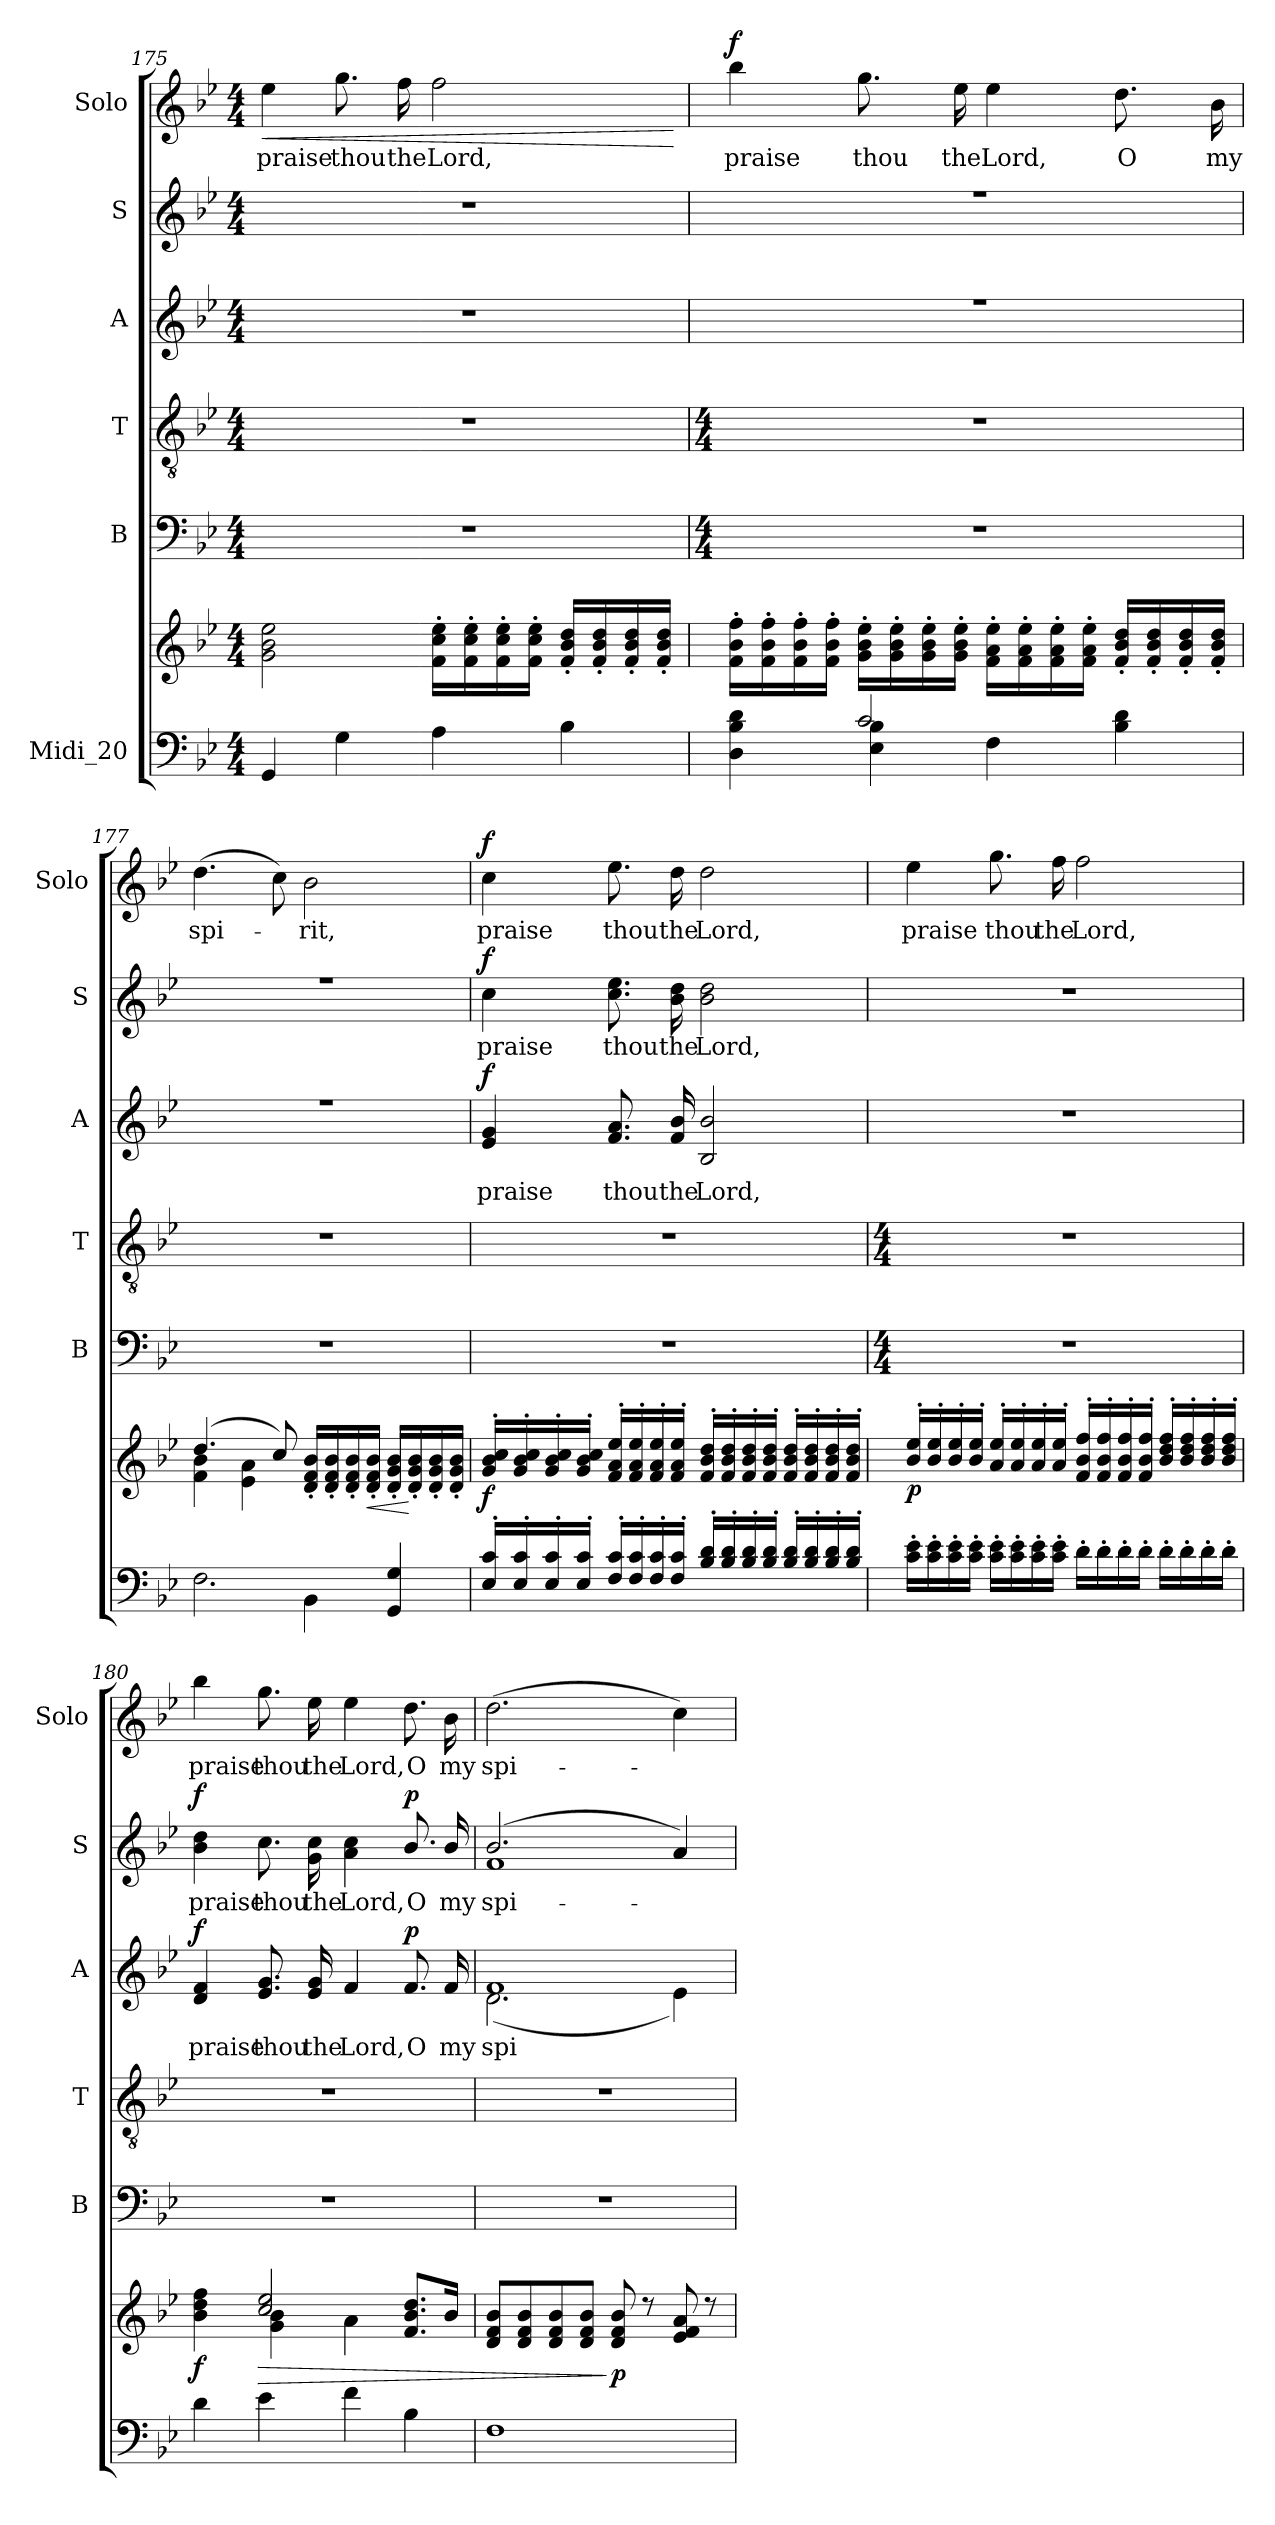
**kern	**kern	**dynam	**kern	**kern	**kern	**text	**dynam	**kern	**text	**dynam	**kern	**text	**dynam
*part6	*part6	*part6	*part5	*part4	*part3	*part3	*part3	*part2	*part2	*part2	*part1	*part1	*part1
*staff7	*staff6	*staff6/7	*staff5	*staff4	*staff3	*staff3	*staff3	*staff2	*staff2	*staff2	*staff1	*staff1	*staff1
*I"Midi_20	*	*	*I"B	*I"T	*I"A	*	*	*I"S	*	*	*I"Solo	*	*
*	*	*	*I'B	*I'T	*I'A	*	*	*I'S	*	*	*I'Solo	*	*
*clefF4	*clefG2	*	*clefF4	*clefGv2	*clefG2	*	*	*clefG2	*	*	*clefG2	*	*
*k[b-e-]	*k[b-e-]	*	*k[b-e-]	*k[b-e-]	*k[b-e-]	*	*	*k[b-e-]	*	*	*k[b-e-]	*	*
*B-:	*B-:	*	*B-:	*B-:	*B-:	*	*	*B-:	*	*	*B-:	*	*
*M4/4	*M4/4	*	*M4/4	*M4/4	*M4/4	*	*	*M4/4	*	*	*M4/4	*	*
=175	=175	=175	=175	=175	=175	=175	=175	=175	=175	=175	=175	=175	=175
*^	*^	*	*	*	*	*	*	*	*	*	*	*	*
!	!	!	!	!	!	!	!	!	!	!	!	!	!	!LO:LY:b	!LO:HP:b
4GG	2ryy	2g\ 2b-\ 2ee-\	2ryy	.	1r	1r	1r	.	.	1r	.	.	4ee-	praise	<
!	!	!	!	!	!	!	!	!	!	!	!	!	!	!LO:LY:b	!
4G\	.	.	.	.	.	.	.	.	.	.	.	.	8.gg	thou	.
!	!	!	!	!	!	!	!	!	!	!	!	!	!	!LO:LY:b	!
.	.	.	.	.	.	.	.	.	.	.	.	.	16ff	the	.
!	!	!	!	!	!	!	!	!	!	!	!	!	!	!LO:LY:b	!
4A\	2ryy	16f\' 16cc\' 16ee-\'LL	2ryy	.	.	.	.	.	.	.	.	.	2ff	Lord,	.
.	.	16f\' 16cc\' 16ee-\'	.	.	.	.	.	.	.	.	.	.	.	.	.
.	.	16f\' 16cc\' 16ee-\'	.	.	.	.	.	.	.	.	.	.	.	.	.
.	.	16f\' 16cc\' 16ee-\'JJ	.	.	.	.	.	.	.	.	.	.	.	.	.
4B-\	.	16f' 16b-' 16dd'LL	.	.	.	.	.	.	.	.	.	.	.	.	.
.	.	16f' 16b-' 16dd'	.	.	.	.	.	.	.	.	.	.	.	.	.
.	.	16f' 16b-' 16dd'	.	.	.	.	.	.	.	.	.	.	.	.	.
.	.	16f' 16b-' 16dd'JJ	.	.	.	.	.	.	.	.	.	.	.	.	.
*v	*v	*	*	*	*	*	*	*	*	*	*	*	*	*	*
*	*v	*v	*	*	*	*	*	*	*	*	*	*	*	*
.	.	.	.	.	.	.	.	.	.	.	.	.	[
!!LO:LB:g=z
=176	=176	=176	=176	=176	=176	=176	=176	=176	=176	=176	=176	=176	=176
*	*	*	*M4/4	*M4/4	*	*	*	*	*	*	*	*	*
*^	*^	*	*	*	*^	*	*	*^	*	*	*	*	*
!	!	!	!	!	!	!	!	!	!	!	!	!	!	!	!	!LO:LY:b	!LO:DY:b
4D\ 4B-\ 4d\	4ryy	16f\' 16b-\' 16ff\'LL	2ryy	.	1r	1r	1r	1ryy	.	.	1r	1ryy	.	.	4bb-	praise	f
.	.	16f\' 16b-\' 16ff\'	.	.	.	.	.	.	.	.	.	.	.	.	.	.	.
.	.	16f\' 16b-\' 16ff\'	.	.	.	.	.	.	.	.	.	.	.	.	.	.	.
.	.	16f\' 16b-\' 16ff\'JJ	.	.	.	.	.	.	.	.	.	.	.	.	.	.	.
!	!	!	!	!	!	!	!	!	!	!	!	!	!	!	!	!LO:LY:b	!
2c/	4E- 4B-	16g\' 16b-\' 16ee-\'LL	.	.	.	.	.	.	.	.	.	.	.	.	8.gg	thou	.
.	.	16g\' 16b-\' 16ee-\'	.	.	.	.	.	.	.	.	.	.	.	.	.	.	.
.	.	16g\' 16b-\' 16ee-\'	.	.	.	.	.	.	.	.	.	.	.	.	.	.	.
!	!	!	!	!	!	!	!	!	!	!	!	!	!	!	!	!LO:LY:b	!
.	.	16g\' 16b-\' 16ee-\'JJ	.	.	.	.	.	.	.	.	.	.	.	.	16ee-	the	.
!	!	!	!	!	!	!	!	!	!	!	!	!	!	!	!	!LO:LY:b	!
.	4F	16f' 16a' 16ee-'LL	2ryy	.	.	.	.	.	.	.	.	.	.	.	4ee-	Lord,	.
.	.	16f' 16a' 16ee-'	.	.	.	.	.	.	.	.	.	.	.	.	.	.	.
.	.	16f' 16a' 16ee-'	.	.	.	.	.	.	.	.	.	.	.	.	.	.	.
.	.	16f' 16a' 16ee-'JJ	.	.	.	.	.	.	.	.	.	.	.	.	.	.	.
!	!	!	!	!	!	!	!	!	!	!	!	!	!	!	!	!LO:LY:b	!
4B-\ 4d\	4ryy	16f' 16b-' 16dd'LL	.	.	.	.	.	.	.	.	.	.	.	.	8.dd	O	.
.	.	16f' 16b-' 16dd'	.	.	.	.	.	.	.	.	.	.	.	.	.	.	.
.	.	16f' 16b-' 16dd'	.	.	.	.	.	.	.	.	.	.	.	.	.	.	.
!	!	!	!	!	!	!	!	!	!	!	!	!	!	!	!	!LO:LY:b	!
.	.	16f' 16b-' 16dd'JJ	.	.	.	.	.	.	.	.	.	.	.	.	16b-	my	.
=177	=177	=177	=177	=177	=177	=177	=177	=177	=177	=177	=177	=177	=177	=177	=177	=177	=177
!	!	!	!	!	!	!	!	!	!	!	!	!	!	!	!	!LO:LY:b	!
2.F\	2ryy	(>4.dd/	4f\ 4b-\	.	1r	1r	1r	1ryy	.	.	1r	1ryy	.	.	(>4.dd	spi-	.
.	.	.	4e-\ 4a\	.	.	.	.	.	.	.	.	.	.	.	.	.	.
.	.	8cc/)	.	.	.	.	.	.	.	.	.	.	.	.	8cc)	.	.
!	!	!	!	!	!	!	!	!	!	!	!	!	!	!	!	!LO:LY:b	!
.	4BB-	16d' 16f' 16b-'LL	2ryy	.	.	.	.	.	.	.	.	.	.	.	2b-	rit,	.
.	.	16d' 16f' 16b-'	.	.	.	.	.	.	.	.	.	.	.	.	.	.	.
.	.	16d' 16f' 16b-'	.	.	.	.	.	.	.	.	.	.	.	.	.	.	.
!	!	!	!	!LO:HP:b	!	!	!	!	!	!	!	!	!	!	!	!	!
.	.	16d' 16f' 16b-'JJ	.	<	.	.	.	.	.	.	.	.	.	.	.	.	.
4GG 4G	4ryy	16d' 16g' 16b-'LL	.	.	.	.	.	.	.	.	.	.	.	.	.	.	.
.	.	16d' 16g' 16b-'	.	[	.	.	.	.	.	.	.	.	.	.	.	.	.
.	.	16d' 16g' 16b-'	.	.	.	.	.	.	.	.	.	.	.	.	.	.	.
.	.	16d' 16g' 16b-'JJ	.	.	.	.	.	.	.	.	.	.	.	.	.	.	.
=178	=178	=178	=178	=178	=178	=178	=178	=178	=178	=178	=178	=178	=178	=178	=178	=178	=178
!	!	!	!	!LO:DY:b	!	!	!	!	!LO:LY:b	!LO:DY:b	!	!	!LO:LY:b	!LO:DY:b	!	!LO:LY:b	!LO:DY:b
16E-' 16c'LL	1ryy	16g' 16b-' 16cc'LL	1ryy	f	1r	1r	4e- 4g	1ryy	praise	f	4cc\	1ryy	praise	f	4cc	praise	f
16E-' 16c'	.	16g' 16b-' 16cc'	.	.	.	.	.	.	.	.	.	.	.	.	.	.	.
16E-' 16c'	.	16g' 16b-' 16cc'	.	.	.	.	.	.	.	.	.	.	.	.	.	.	.
16E-' 16c'JJ	.	16g' 16b-' 16cc'JJ	.	.	.	.	.	.	.	.	.	.	.	.	.	.	.
!	!	!	!	!	!	!	!	!	!LO:LY:b	!	!	!	!LO:LY:b	!	!	!LO:LY:b	!
16F' 16c'LL	.	16f' 16a' 16ee-'LL	.	.	.	.	8.f 8.a	.	thou	.	8.cc\ 8.ee-\	.	thou	.	8.ee-	thou	.
16F' 16c'	.	16f' 16a' 16ee-'	.	.	.	.	.	.	.	.	.	.	.	.	.	.	.
16F' 16c'	.	16f' 16a' 16ee-'	.	.	.	.	.	.	.	.	.	.	.	.	.	.	.
!	!	!	!	!	!	!	!	!	!LO:LY:b	!	!	!	!LO:LY:b	!	!	!LO:LY:b	!
16F' 16c'JJ	.	16f' 16a' 16ee-'JJ	.	.	.	.	16f 16b-	.	the	.	16b-\ 16dd\	.	the	.	16dd	the	.
!	!	!	!	!	!	!	!	!	!LO:LY:b	!	!	!	!LO:LY:b	!	!	!LO:LY:b	!
16B-' 16d'LL	.	16f' 16b-' 16dd'LL	.	.	.	.	2B- 2b-	.	Lord,	.	2b-\ 2dd\	.	Lord,	.	2dd	Lord,	.
16B-' 16d'	.	16f' 16b-' 16dd'	.	.	.	.	.	.	.	.	.	.	.	.	.	.	.
16B-' 16d'	.	16f' 16b-' 16dd'	.	.	.	.	.	.	.	.	.	.	.	.	.	.	.
16B-' 16d'JJ	.	16f' 16b-' 16dd'JJ	.	.	.	.	.	.	.	.	.	.	.	.	.	.	.
16B-' 16d'LL	.	16f' 16b-' 16dd'LL	.	.	.	.	.	.	.	.	.	.	.	.	.	.	.
16B-' 16d'	.	16f' 16b-' 16dd'	.	.	.	.	.	.	.	.	.	.	.	.	.	.	.
16B-' 16d'	.	16f' 16b-' 16dd'	.	.	.	.	.	.	.	.	.	.	.	.	.	.	.
16B-' 16d'JJ	.	16f' 16b-' 16dd'JJ	.	.	.	.	.	.	.	.	.	.	.	.	.	.	.
*v	*v	*	*	*	*	*	*	*	*	*	*	*	*	*	*	*	*
!!LO:LB:g=z
=179	=179	=179	=179	=179	=179	=179	=179	=179	=179	=179	=179	=179	=179	=179	=179	=179
*	*	*	*	*M4/4	*M4/4	*	*	*	*	*	*	*	*	*	*	*
!	!	!	!LO:DY:b	!	!	!	!	!	!	!	!	!	!	!	!LO:LY:b	!
16c' 16e-'LL	16b-' 16ee-'LL	1ryy	p	1r	1r	1r	2ryy	.	.	1r	2ryy	.	.	4ee-	praise	.
16c' 16e-'	16b-' 16ee-'	.	.	.	.	.	.	.	.	.	.	.	.	.	.	.
16c' 16e-'	16b-' 16ee-'	.	.	.	.	.	.	.	.	.	.	.	.	.	.	.
16c' 16e-'JJ	16b-' 16ee-'JJ	.	.	.	.	.	.	.	.	.	.	.	.	.	.	.
!	!	!	!	!	!	!	!	!	!	!	!	!	!	!	!LO:LY:b	!
16c' 16e-'LL	16a' 16ee-'LL	.	.	.	.	.	.	.	.	.	.	.	.	8.gg	thou	.
16c' 16e-'	16a' 16ee-'	.	.	.	.	.	.	.	.	.	.	.	.	.	.	.
16c' 16e-'	16a' 16ee-'	.	.	.	.	.	.	.	.	.	.	.	.	.	.	.
!	!	!	!	!	!	!	!	!	!	!	!	!	!	!	!LO:LY:b	!
16c' 16e-'JJ	16a' 16ee-'JJ	.	.	.	.	.	.	.	.	.	.	.	.	16ff	the	.
!	!	!	!	!	!	!	!	!	!	!	!	!	!	!	!LO:LY:b	!
16d'LL	16f' 16b-' 16ff'LL	.	.	.	.	.	2ryy	.	.	.	2ryy	.	.	2ff	Lord,	.
16d'	16f' 16b-' 16ff'	.	.	.	.	.	.	.	.	.	.	.	.	.	.	.
16d'	16f' 16b-' 16ff'	.	.	.	.	.	.	.	.	.	.	.	.	.	.	.
16d'JJ	16f' 16b-' 16ff'JJ	.	.	.	.	.	.	.	.	.	.	.	.	.	.	.
16d'LL	16b-' 16dd' 16ff'LL	.	.	.	.	.	.	.	.	.	.	.	.	.	.	.
16d'	16b-' 16dd' 16ff'	.	.	.	.	.	.	.	.	.	.	.	.	.	.	.
16d'	16b-' 16dd' 16ff'	.	.	.	.	.	.	.	.	.	.	.	.	.	.	.
16d'JJ	16b-' 16dd' 16ff'JJ	.	.	.	.	.	.	.	.	.	.	.	.	.	.	.
=180	=180	=180	=180	=180	=180	=180	=180	=180	=180	=180	=180	=180	=180	=180	=180	=180
!	!	!	!LO:DY:b	!	!	!	!	!LO:LY:b	!LO:DY:b	!	!	!LO:LY:b	!LO:DY:b	!	!LO:LY:b	!
4d	4b- 4dd 4ff	4ryy	f	1r	1r	4d 4f	2ryy	praise	f	4b-\ 4dd\	2ryy	praise	f	4bb-	praise	.
!	!	!	!LO:HP:b	!	!	!	!	!LO:LY:b	!	!	!	!LO:LY:b	!	!	!LO:LY:b	!
4e-	2cc/ 2ee-/	4g\ 4b-\	>	.	.	8.e- 8.g	.	thou	.	8.cc\	.	thou	.	8.gg	thou	.
!	!	!	!	!	!	!	!	!LO:LY:b	!	!	!	!LO:LY:b	!	!	!LO:LY:b	!
.	.	.	.	.	.	16e- 16g	.	the	.	16g\ 16cc\	.	the	.	16ee-	the	.
!	!	!	!	!	!	!	!	!LO:LY:b	!	!	!	!LO:LY:b	!	!	!LO:LY:b	!
4f	.	4a\	.	.	.	4f	2ryy	Lord,	.	4a\ 4cc\	2ryy	Lord,	.	4ee-	Lord,	.
!	!	!	!	!	!	!	!	!LO:LY:b	!LO:DY:b	!	!	!LO:LY:b	!LO:DY:b	!	!LO:LY:b	!
4B-	8.f 8.b- 8.ddL	4ryy	.	.	.	8.f	.	O	p	8.b-/	.	O	p	8.dd	O	.
!	!	!	!	!	!	!	!	!LO:LY:b	!	!	!	!LO:LY:b	!	!	!LO:LY:b	!
.	16b-J	.	.	.	.	16f	.	my	.	16b-/	.	my	.	16b-	my	.
=181	=181	=181	=181	=181	=181	=181	=181	=181	=181	=181	=181	=181	=181	=181	=181	=181
!	!	!	!	!	!	!	!	!LO:LY:b	!	!	!	!LO:LY:b	!	!	!LO:LY:b	!
1F	8d 8f 8b-L	1ryy	.	1r	1r	1f	(<2.d\	spi-	.	(>2.b-/	1f	spi-	.	(>2.dd	spi-	.
.	8d 8f 8b-	.	.	.	.	.	.	.	.	.	.	.	.	.	.	.
.	8d 8f 8b-	.	.	.	.	.	.	.	.	.	.	.	.	.	.	.
.	8d 8f 8b-J	.	.	.	.	.	.	.	.	.	.	.	.	.	.	.
!	!	!	!LO:DY:n=1:b	!	!	!	!	!	!	!	!	!	!	!	!	!
.	8d 8f 8b-	.	] p	.	.	.	.	.	.	.	.	.	.	.	.	.
.	8r	.	.	.	.	.	.	.	.	.	.	.	.	.	.	.
.	8e- 8f 8a	.	.	.	.	.	4e-\)	.	.	4a)	.	.	.	4cc)	.	.
.	8r	.	.	.	.	.	.	.	.	.	.	.	.	.	.	.
*	*	*	*	*	*	*v	*v	*	*	*	*	*	*	*	*	*
*	*v	*v	*	*	*	*	*	*	*v	*v	*	*	*	*	*
=	=	=	=	=	=	=	=	=	=	=	=	=	=
*-	*-	*-	*-	*-	*-	*-	*-	*-	*-	*-	*-	*-	*-
